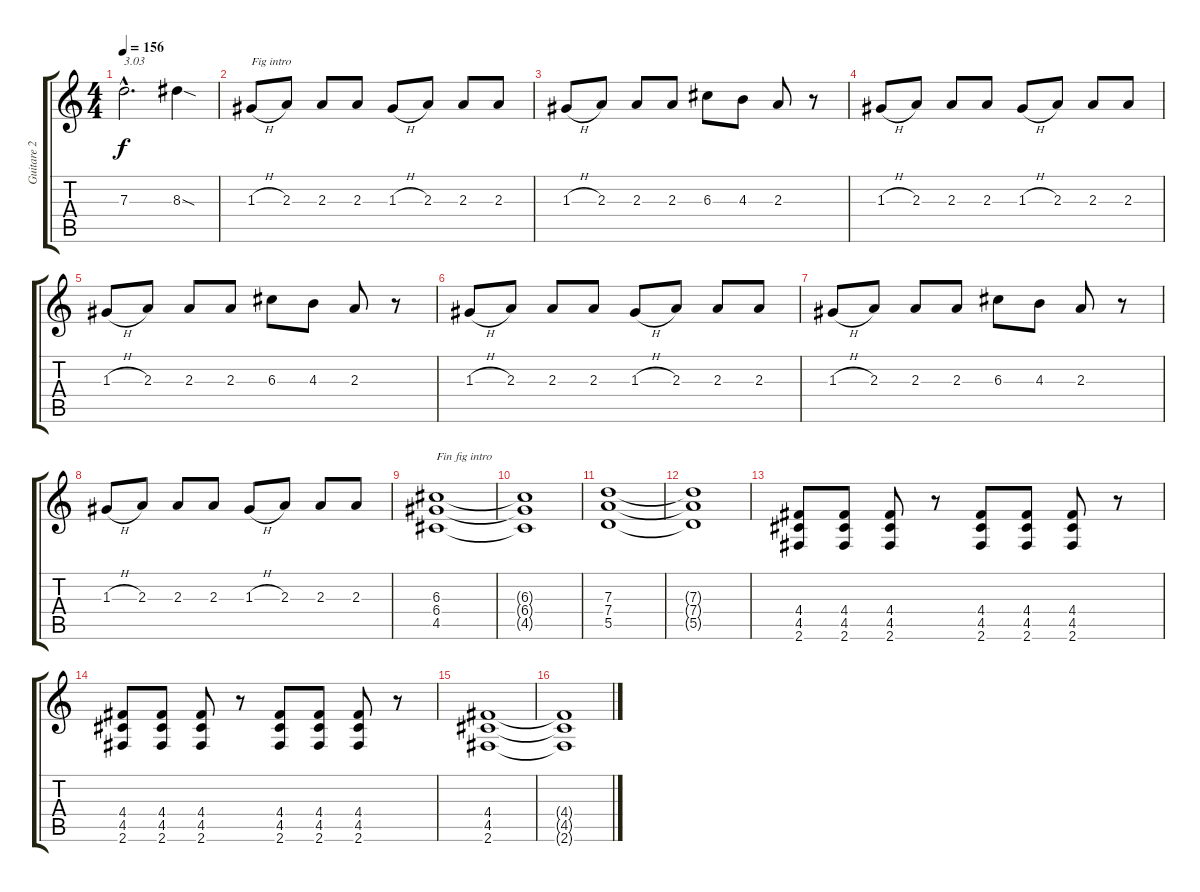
\track ("Guitare 2" "Guitare 2") {instrument distortionguitar}
\staff {score tabs}
\tuning (E4 B3 G3 D3 A2 E2) {hide}
\ts (4 4)
\tempo 156
\clef g2
\ks c
7.3{hac}.2{d txt "3.03" dy f} 8.3{sod}.4 |
1.3{h}.8{txt "Fig intro"} 2.3.8 2.3.8 2.3.8 1.3{h}.8 2.3.8 2.3.8 2.3.8 |
1.3{h}.8 2.3.8 2.3.8 2.3.8 6.3.8 4.3.8 2.3.8 r.8 |
1.3{h}.8 2.3.8 2.3.8 2.3.8 1.3{h}.8 2.3.8 2.3.8 2.3.8 |
1.3{h}.8 2.3.8 2.3.8 2.3.8 6.3.8 4.3.8 2.3.8 r.8 |
1.3{h}.8 2.3.8 2.3.8 2.3.8 1.3{h}.8 2.3.8 2.3.8 2.3.8 |
1.3{h}.8 2.3.8 2.3.8 2.3.8 6.3.8 4.3.8 2.3.8 r.8 |
1.3{h}.8 2.3.8 2.3.8 2.3.8 1.3{h}.8 2.3.8 2.3.8 2.3.8 |
(6.3 6.4 4.5).1{txt "Fin fig intro"} |
(6.3{t} 6.4{t} 4.5{t}).1 |
(7.3 7.4 5.5).1 |
(7.3{t} 7.4{t} 5.5{t}).1 |
(4.4 4.5 2.6).8 (4.4 4.5 2.6).8 (4.4 4.5 2.6).8 r.8 (4.4 4.5 2.6).8 (4.4 4.5 2.6).8 (4.4 4.5 2.6).8 r.8 |
(4.4 4.5 2.6).8 (4.4 4.5 2.6).8 (4.4 4.5 2.6).8 r.8 (4.4 4.5 2.6).8 (4.4 4.5 2.6).8 (4.4 4.5 2.6).8 r.8 |
(4.4 4.5 2.6).1 |
(4.4{t} 4.5{t} 2.6{t}).1
